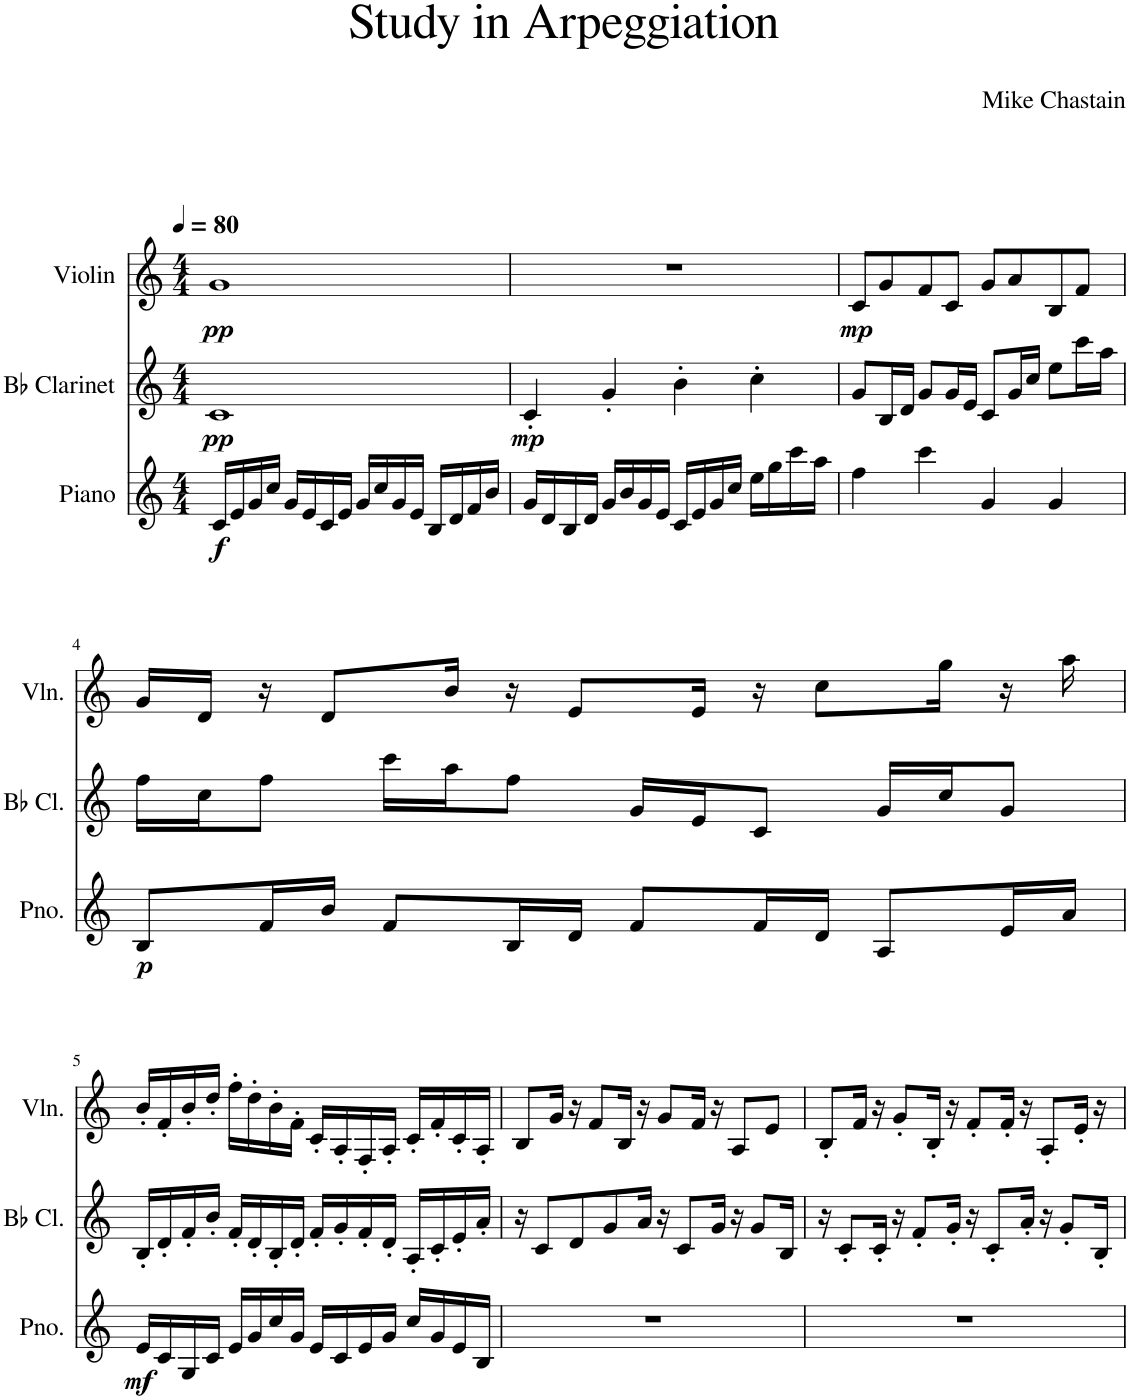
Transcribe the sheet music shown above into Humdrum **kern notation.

**kern	**dynam	**kern	**dynam	**kern	**dynam
*part3	*part3	*part2	*part2	*part1	*part1
*staff3	*staff3	*staff2	*staff2	*staff1	*staff1
*I"Piano	*	*I"Bb Clarinet	*	*I"Violin	*
*I'Pno.	*	*I'Bb Cl.	*	*I'Vln.	*
*clefG2	*	*clefG2	*	*clefG2	*
*	*	*ITrd1c2	*	*	*
*k[]	*	*k[]	*	*k[]	*
*M4/4	*	*M4/4	*	*M4/4	*
*MM80	*	*MM80	*	*MM80	*
=1	=1	=1	=1	=1	=1
!	!LO:DY:b	!	!LO:DY:b	!	!LO:DY:b
16c/LL	f	1c	pp	1g	pp
16e/	.	.	.	.	.
16g/	.	.	.	.	.
16cc/JJ	.	.	.	.	.
16g/LL	.	.	.	.	.
16e/	.	.	.	.	.
16c/	.	.	.	.	.
16e/JJ	.	.	.	.	.
16g/LL	.	.	.	.	.
16cc/	.	.	.	.	.
16g/	.	.	.	.	.
16e/JJ	.	.	.	.	.
16B/LL	.	.	.	.	.
16d/	.	.	.	.	.
16f/	.	.	.	.	.
16b/JJ	.	.	.	.	.
=2	=2	=2	=2	=2	=2
!	!	!	!LO:DY:b	!	!
16g/LL	.	4c'/	mp	1r	.
16d/	.	.	.	.	.
16B/	.	.	.	.	.
16d/JJ	.	.	.	.	.
16g/LL	.	4g'/	.	.	.
16b/	.	.	.	.	.
16g/	.	.	.	.	.
16e/JJ	.	.	.	.	.
16c/LL	.	4b'\	.	.	.
16e/	.	.	.	.	.
16g/	.	.	.	.	.
16cc/JJ	.	.	.	.	.
16ee\LL	.	4cc'\	.	.	.
16gg\	.	.	.	.	.
16ccc\	.	.	.	.	.
16aa\JJ	.	.	.	.	.
=3	=3	=3	=3	=3	=3
!	!	!	!	!	!LO:DY:b
4ff\	.	8g/L	.	8c/L	mp
.	.	16B/L	.	8g/	.
.	.	16d/JJ	.	.	.
4ccc\	.	8g/L	.	8f/	.
.	.	16g/L	.	8c/J	.
.	.	16e/JJ	.	.	.
4g/	.	8c/L	.	8g/L	.
.	.	16g/L	.	8a/	.
.	.	16cc/JJ	.	.	.
4g/	.	8ee\L	.	8B/	.
.	.	16ccc\L	.	8f/J	.
.	.	16aa\JJ	.	.	.
!!LO:LB:g=z
=4	=4	=4	=4	=4	=4
!	!LO:DY:b	!	!	!	!
8B/L	p	16ff\LL	.	16g/LL	.
.	.	16cc\J	.	16d/JJ	.
16f/L	.	8ff\J	.	16r	.
16b/JJ	.	.	.	8d/L	.
8f/L	.	16ccc\LL	.	.	.
.	.	16aa\J	.	16b/Jk	.
16B/L	.	8ff\J	.	16r	.
16d/JJ	.	.	.	8e/L	.
8f/L	.	16g/LL	.	.	.
.	.	16e/J	.	16e/Jk	.
16f/L	.	8c/J	.	16r	.
16d/JJ	.	.	.	8cc\L	.
8A/L	.	16g/LL	.	.	.
.	.	16cc/J	.	16gg\Jk	.
16e/L	.	8g/J	.	16r	.
16a/JJ	.	.	.	16aa\	.
!!LO:LB:g=z
=5	=5	=5	=5	=5	=5
!	!LO:DY:b	!	!	!	!
16e/LL	mf	16B'/LL	.	16b'/LL	.
16c/	.	16d'/	.	16f'/	.
16G/	.	16f'/	.	16b'/	.
16c/JJ	.	16b'/JJ	.	16dd'/JJ	.
16e/LL	.	16f'/LL	.	16ff'\LL	.
16g/	.	16d'/	.	16dd'\	.
16cc/	.	16B'/	.	16b'\	.
16g/JJ	.	16d'/JJ	.	16f'\JJ	.
16e/LL	.	16f'/LL	.	16c'/LL	.
16c/	.	16g'/	.	16A'/	.
16e/	.	16f'/	.	16F'/	.
16g/JJ	.	16d'/JJ	.	16A'/JJ	.
16cc/LL	.	16A'/LL	.	16c'/LL	.
16g/	.	16c'/	.	16f'/	.
16e/	.	16e'/	.	16c'/	.
16B/JJ	.	16a'/JJ	.	16A'/JJ	.
=6	=6	=6	=6	=6	=6
1r	.	16r	.	8B/L	.
.	.	8c/L	.	.	.
.	.	.	.	16g/Jk	.
.	.	8d/	.	16r	.
.	.	.	.	8f/L	.
.	.	8g/	.	.	.
.	.	.	.	16B/Jk	.
.	.	16a/Jk	.	16r	.
.	.	16r	.	8g/L	.
.	.	8c/L	.	.	.
.	.	.	.	16f/Jk	.
.	.	16g/Jk	.	16r	.
.	.	16r	.	8A/L	.
.	.	8g/L	.	.	.
.	.	.	.	8e/J	.
.	.	16B/Jk	.	.	.
=7	=7	=7	=7	=7	=7
1r	.	16r	.	8B'/L	.
.	.	8c'/L	.	.	.
.	.	.	.	16f/Jk	.
.	.	16c'/Jk	.	16r	.
.	.	16r	.	8g'/L	.
.	.	8f'/L	.	.	.
.	.	.	.	16B'/Jk	.
.	.	16g'/Jk	.	16r	.
.	.	16r	.	8f'/L	.
.	.	8c'/L	.	.	.
.	.	.	.	16f'/Jk	.
.	.	16a'/Jk	.	16r	.
.	.	16r	.	8A'/L	.
.	.	8g'/L	.	.	.
.	.	.	.	16e'/Jk	.
.	.	16B'/Jk	.	16r	.
=	=	=	=	=	=
*-	*-	*-	*-	*-	*-
